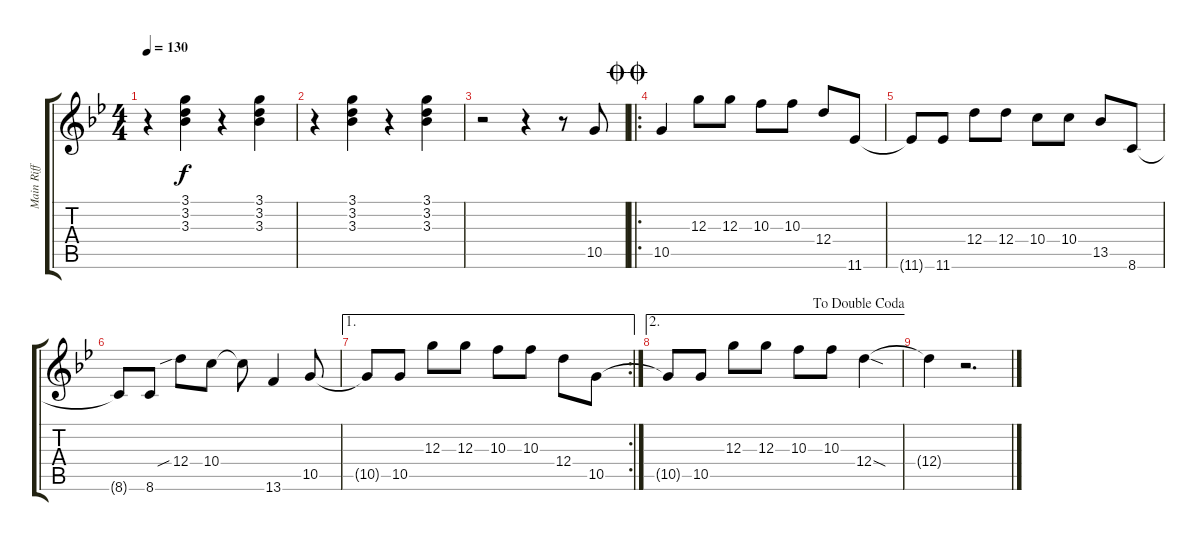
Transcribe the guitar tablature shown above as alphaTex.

\track ("Main Riff" "Main Riff") {instrument distortionguitar}
\staff {score tabs}
\tuning (E4 B3 G3 D3 A2 E2) {hide}
\ts (4 4)
\tempo 130
\clef g2
\ks bb
r.4{dy f} (3.1 3.2 3.3).4 r.4 (3.1 3.2 3.3).4 |
r.4 (3.1 3.2 3.3).4 r.4 (3.1 3.2 3.3).4 |
r.2 r.4 r.8 10.5.8 |
\ro
\jump doublecoda
10.5.4 12.3.8 12.3.8 10.3.8 10.3.8 12.4.8 11.6.8 |
11.6{t}.8 11.6.8 12.4.8 12.4.8 10.4.8 10.4.8 13.5.8 8.6.8 |
8.6{t}.8 8.6.8 12.4{sib}.8 10.4.8 10.4{t}.8 13.6.4 10.5.8 |
\ae 1
\rc 2
10.5{t}.8 10.5.8 12.3.8 12.3.8 10.3.8 10.3.8 12.4.8 10.5.8 |
\ae 2
\jump dadoublecoda
10.5{t}.8 10.5.8 12.3.8 12.3.8 10.3.8 10.3.8 12.4{sod}.4 |
12.4{t}.4 r.2{d}
